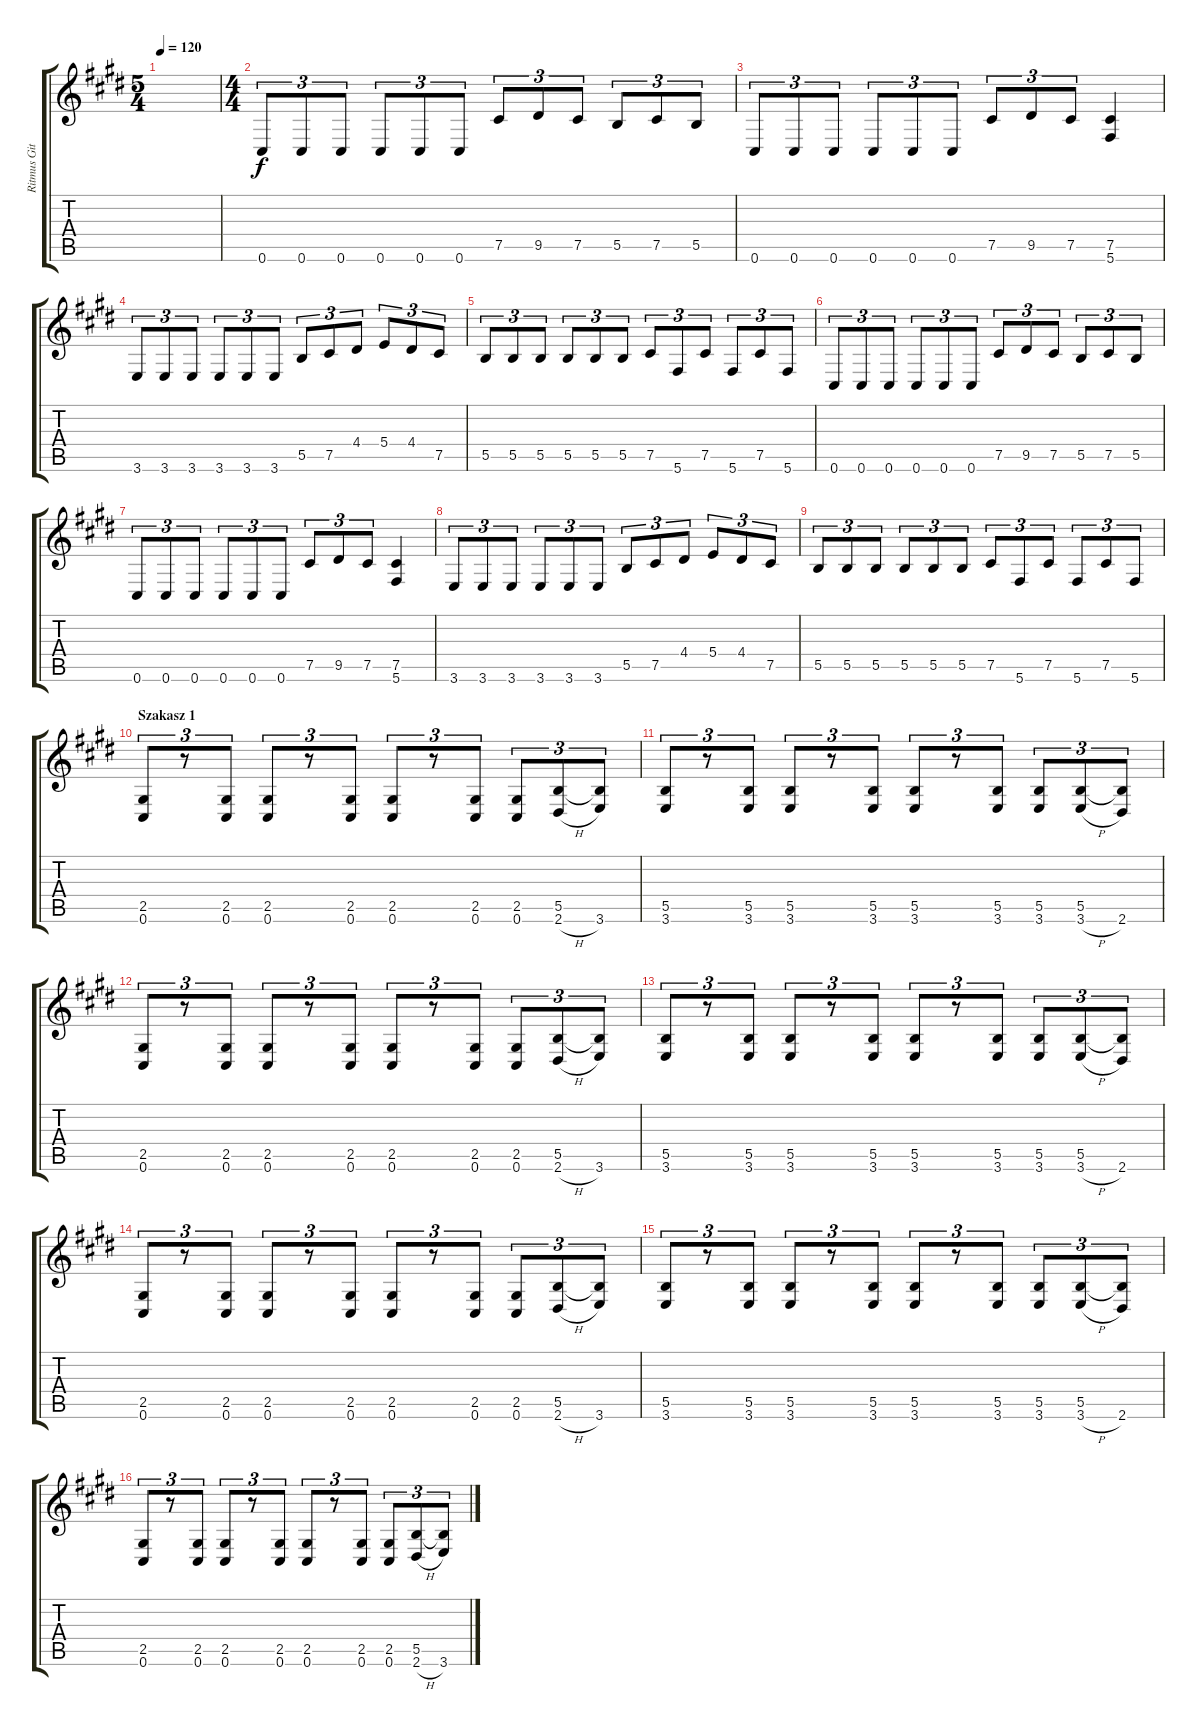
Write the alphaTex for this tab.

\track ("Ritmus Gitár 1" "Ritmus Git") {instrument distortionguitar}
\staff {score tabs}
\tuning (Db4 Ab3 E3 B2 Gb2 Db2) {hide}
\ts (5 4)
\tempo 120
\clef g2
\ks c#minor
|
\ts (4 4)
0.6.8{tu (3 2)} 0.6.8{tu (3 2)} 0.6.8{tu (3 2)} 0.6.8{tu (3 2)} 0.6.8{tu (3 2)} 0.6.8{tu (3 2)} 7.5.8{tu (3 2)} 9.5.8{tu (3 2)} 7.5.8{tu (3 2)} 5.5.8{tu (3 2)} 7.5.8{tu (3 2)} 5.5.8{tu (3 2)} |
0.6.8{tu (3 2)} 0.6.8{tu (3 2)} 0.6.8{tu (3 2)} 0.6.8{tu (3 2)} 0.6.8{tu (3 2)} 0.6.8{tu (3 2)} 7.5.8{tu (3 2)} 9.5.8{tu (3 2)} 7.5.8{tu (3 2)} (7.5 5.6).4 |
3.6.8{tu (3 2)} 3.6.8{tu (3 2)} 3.6.8{tu (3 2)} 3.6.8{tu (3 2)} 3.6.8{tu (3 2)} 3.6.8{tu (3 2)} 5.5.8{tu (3 2)} 7.5.8{tu (3 2)} 4.4.8{tu (3 2)} 5.4.8{tu (3 2)} 4.4.8{tu (3 2)} 7.5.8{tu (3 2)} |
5.5.8{tu (3 2)} 5.5.8{tu (3 2)} 5.5.8{tu (3 2)} 5.5.8{tu (3 2)} 5.5.8{tu (3 2)} 5.5.8{tu (3 2)} 7.5.8{tu (3 2)} 5.6.8{tu (3 2)} 7.5.8{tu (3 2)} 5.6.8{tu (3 2)} 7.5.8{tu (3 2)} 5.6.8{tu (3 2)} |
0.6.8{tu (3 2)} 0.6.8{tu (3 2)} 0.6.8{tu (3 2)} 0.6.8{tu (3 2)} 0.6.8{tu (3 2)} 0.6.8{tu (3 2)} 7.5.8{tu (3 2)} 9.5.8{tu (3 2)} 7.5.8{tu (3 2)} 5.5.8{tu (3 2)} 7.5.8{tu (3 2)} 5.5.8{tu (3 2)} |
0.6.8{tu (3 2)} 0.6.8{tu (3 2)} 0.6.8{tu (3 2)} 0.6.8{tu (3 2)} 0.6.8{tu (3 2)} 0.6.8{tu (3 2)} 7.5.8{tu (3 2)} 9.5.8{tu (3 2)} 7.5.8{tu (3 2)} (7.5 5.6).4 |
3.6.8{tu (3 2)} 3.6.8{tu (3 2)} 3.6.8{tu (3 2)} 3.6.8{tu (3 2)} 3.6.8{tu (3 2)} 3.6.8{tu (3 2)} 5.5.8{tu (3 2)} 7.5.8{tu (3 2)} 4.4.8{tu (3 2)} 5.4.8{tu (3 2)} 4.4.8{tu (3 2)} 7.5.8{tu (3 2)} |
5.5.8{tu (3 2)} 5.5.8{tu (3 2)} 5.5.8{tu (3 2)} 5.5.8{tu (3 2)} 5.5.8{tu (3 2)} 5.5.8{tu (3 2)} 7.5.8{tu (3 2)} 5.6.8{tu (3 2)} 7.5.8{tu (3 2)} 5.6.8{tu (3 2)} 7.5.8{tu (3 2)} 5.6.8{tu (3 2)} |
\section ("" "Szakasz 1")
(2.5 0.6).8{tu (3 2)} r.8{tu (3 2)} (2.5 0.6).8{tu (3 2)} (2.5 0.6).8{tu (3 2)} r.8{tu (3 2)} (2.5 0.6).8{tu (3 2)} (2.5 0.6).8{tu (3 2)} r.8{tu (3 2)} (2.5 0.6).8{tu (3 2)} (2.5 0.6).8{tu (3 2)} (5.5 2.6{h}).8{tu (3 2)} (5.5{t} 3.6).8{tu (3 2)} |
(5.5 3.6).8{tu (3 2)} r.8{tu (3 2)} (5.5 3.6).8{tu (3 2)} (5.5 3.6).8{tu (3 2)} r.8{tu (3 2)} (5.5 3.6).8{tu (3 2)} (5.5 3.6).8{tu (3 2)} r.8{tu (3 2)} (5.5 3.6).8{tu (3 2)} (5.5 3.6).8{tu (3 2)} (5.5 3.6{h}).8{tu (3 2)} (5.5{t} 2.6).8{tu (3 2)} |
(2.5 0.6).8{tu (3 2)} r.8{tu (3 2)} (2.5 0.6).8{tu (3 2)} (2.5 0.6).8{tu (3 2)} r.8{tu (3 2)} (2.5 0.6).8{tu (3 2)} (2.5 0.6).8{tu (3 2)} r.8{tu (3 2)} (2.5 0.6).8{tu (3 2)} (2.5 0.6).8{tu (3 2)} (5.5 2.6{h}).8{tu (3 2)} (5.5{t} 3.6).8{tu (3 2)} |
(5.5 3.6).8{tu (3 2)} r.8{tu (3 2)} (5.5 3.6).8{tu (3 2)} (5.5 3.6).8{tu (3 2)} r.8{tu (3 2)} (5.5 3.6).8{tu (3 2)} (5.5 3.6).8{tu (3 2)} r.8{tu (3 2)} (5.5 3.6).8{tu (3 2)} (5.5 3.6).8{tu (3 2)} (5.5 3.6{h}).8{tu (3 2)} (5.5{t} 2.6).8{tu (3 2)} |
(2.5 0.6).8{tu (3 2)} r.8{tu (3 2)} (2.5 0.6).8{tu (3 2)} (2.5 0.6).8{tu (3 2)} r.8{tu (3 2)} (2.5 0.6).8{tu (3 2)} (2.5 0.6).8{tu (3 2)} r.8{tu (3 2)} (2.5 0.6).8{tu (3 2)} (2.5 0.6).8{tu (3 2)} (5.5 2.6{h}).8{tu (3 2)} (5.5{t} 3.6).8{tu (3 2)} |
(5.5 3.6).8{tu (3 2)} r.8{tu (3 2)} (5.5 3.6).8{tu (3 2)} (5.5 3.6).8{tu (3 2)} r.8{tu (3 2)} (5.5 3.6).8{tu (3 2)} (5.5 3.6).8{tu (3 2)} r.8{tu (3 2)} (5.5 3.6).8{tu (3 2)} (5.5 3.6).8{tu (3 2)} (5.5 3.6{h}).8{tu (3 2)} (5.5{t} 2.6).8{tu (3 2)} |
(2.5 0.6).8{tu (3 2)} r.8{tu (3 2)} (2.5 0.6).8{tu (3 2)} (2.5 0.6).8{tu (3 2)} r.8{tu (3 2)} (2.5 0.6).8{tu (3 2)} (2.5 0.6).8{tu (3 2)} r.8{tu (3 2)} (2.5 0.6).8{tu (3 2)} (2.5 0.6).8{tu (3 2)} (5.5 2.6{h}).8{tu (3 2)} (5.5{t} 3.6).8{tu (3 2)}
